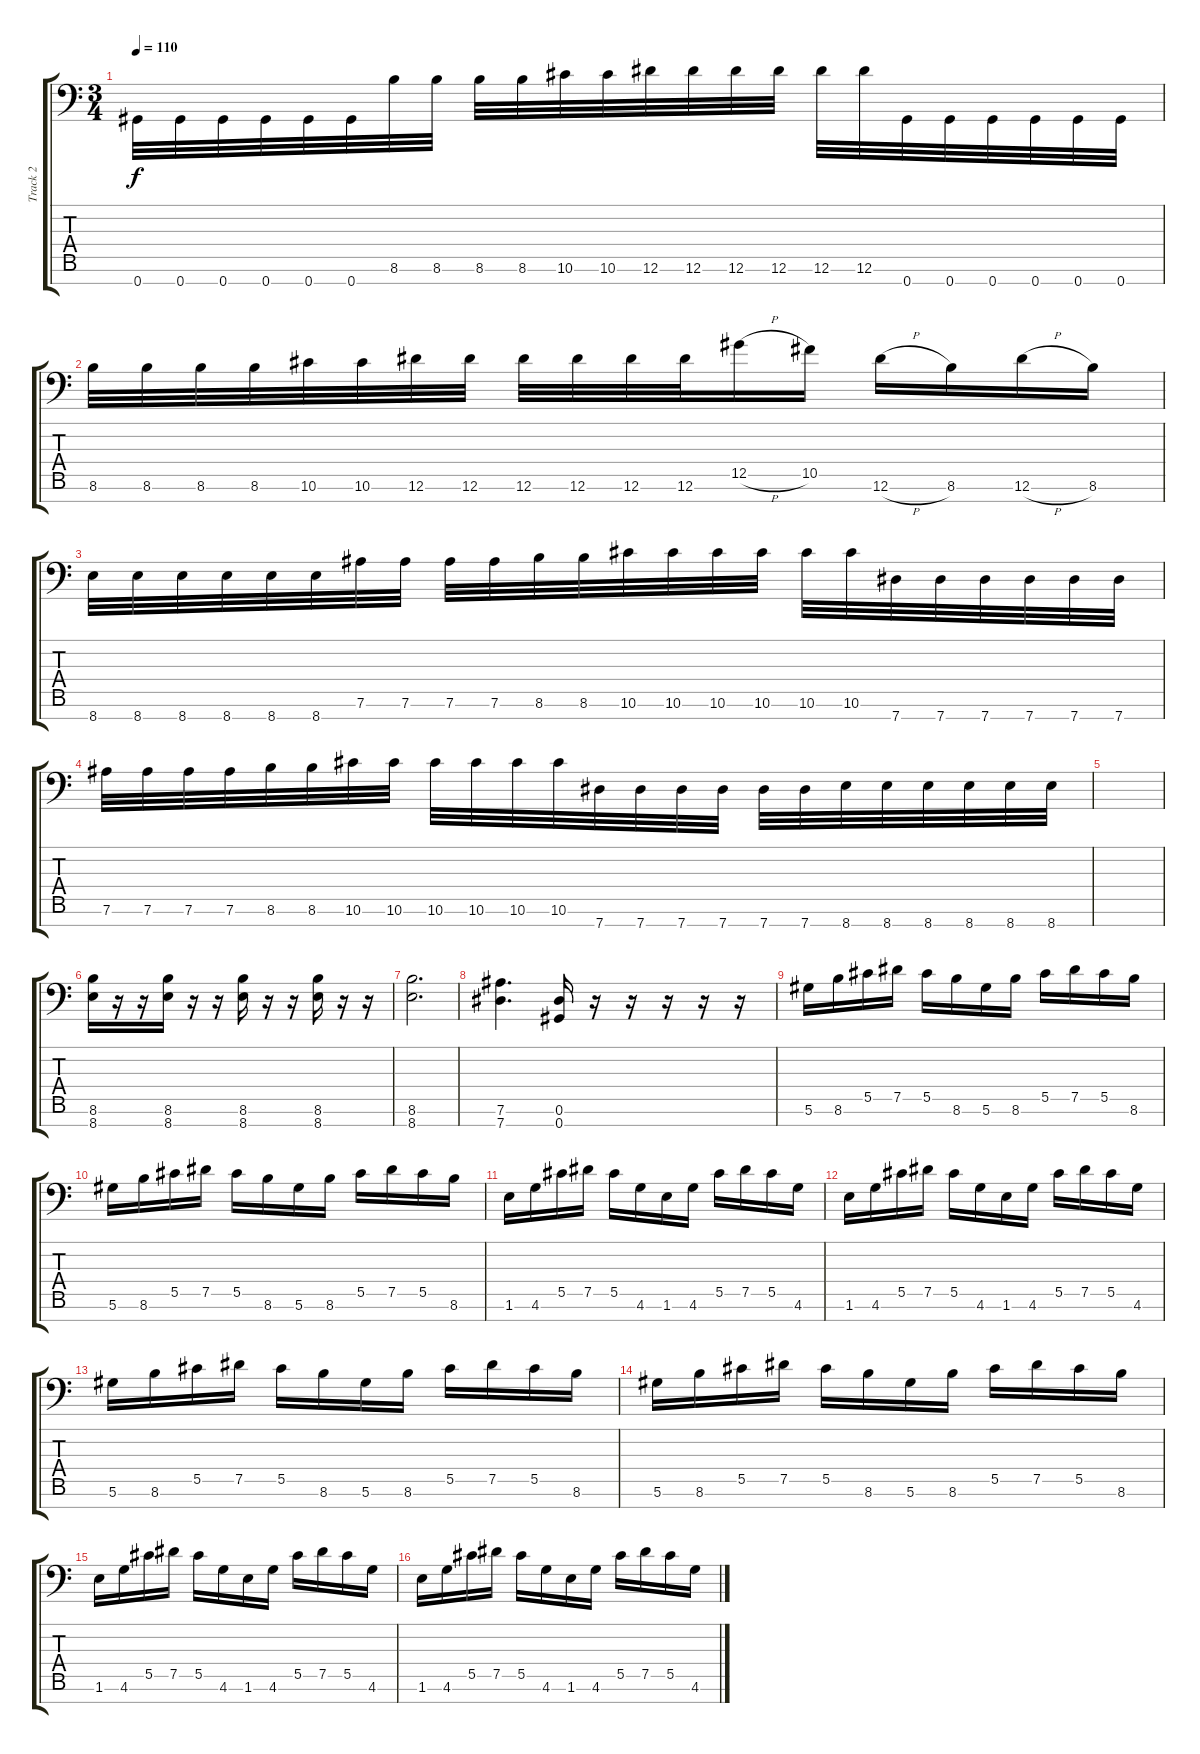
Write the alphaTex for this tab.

\track ("Track 2" "Track 2") {instrument overdrivenguitar}
\staff {score tabs}
\tuning (Eb4 Bb3 Gb3 Db3 Ab2 Eb2 Ab1) {hide}
\ts (3 4)
\tempo 110
\clef f4
\ks c
0.7.32{dy f} 0.7.32 0.7.32 0.7.32 0.7.32 0.7.32 8.6.32 8.6.32 8.6.32 8.6.32 10.6.32 10.6.32 12.6.32 12.6.32 12.6.32 12.6.32 12.6.32 12.6.32 0.7.32 0.7.32 0.7.32 0.7.32 0.7.32 0.7.32 |
8.6.32 8.6.32 8.6.32 8.6.32 10.6.32 10.6.32 12.6.32 12.6.32 12.6.32 12.6.32 12.6.32 12.6.32 12.5{h}.16 10.5.16 12.6{h}.16 8.6.16 12.6{h}.16 8.6.16 |
8.7.32 8.7.32 8.7.32 8.7.32 8.7.32 8.7.32 7.6.32 7.6.32 7.6.32 7.6.32 8.6.32 8.6.32 10.6.32 10.6.32 10.6.32 10.6.32 10.6.32 10.6.32 7.7.32 7.7.32 7.7.32 7.7.32 7.7.32 7.7.32 |
7.6.32 7.6.32 7.6.32 7.6.32 8.6.32 8.6.32 10.6.32 10.6.32 10.6.32 10.6.32 10.6.32 10.6.32 7.7.32 7.7.32 7.7.32 7.7.32 7.7.32 7.7.32 8.7.32 8.7.32 8.7.32 8.7.32 8.7.32 8.7.32 |
|
(8.6 8.7).16 r.16 r.16 (8.6 8.7).16 r.16 r.16 (8.6 8.7).16 r.16 r.16 (8.6 8.7).16 r.16 r.16 |
(8.6 8.7).2{d} |
(7.6 7.7).4{d} (0.6 0.7).16 r.16 r.16 r.16 r.16 r.16 |
5.6.16 8.6.16 5.5.16 7.5.16 5.5.16 8.6.16 5.6.16 8.6.16 5.5.16 7.5.16 5.5.16 8.6.16 |
5.6.16 8.6.16 5.5.16 7.5.16 5.5.16 8.6.16 5.6.16 8.6.16 5.5.16 7.5.16 5.5.16 8.6.16 |
1.6.16 4.6.16 5.5.16 7.5.16 5.5.16 4.6.16 1.6.16 4.6.16 5.5.16 7.5.16 5.5.16 4.6.16 |
1.6.16 4.6.16 5.5.16 7.5.16 5.5.16 4.6.16 1.6.16 4.6.16 5.5.16 7.5.16 5.5.16 4.6.16 |
5.6.16 8.6.16 5.5.16 7.5.16 5.5.16 8.6.16 5.6.16 8.6.16 5.5.16 7.5.16 5.5.16 8.6.16 |
5.6.16 8.6.16 5.5.16 7.5.16 5.5.16 8.6.16 5.6.16 8.6.16 5.5.16 7.5.16 5.5.16 8.6.16 |
1.6.16 4.6.16 5.5.16 7.5.16 5.5.16 4.6.16 1.6.16 4.6.16 5.5.16 7.5.16 5.5.16 4.6.16 |
1.6.16 4.6.16 5.5.16 7.5.16 5.5.16 4.6.16 1.6.16 4.6.16 5.5.16 7.5.16 5.5.16 4.6.16
